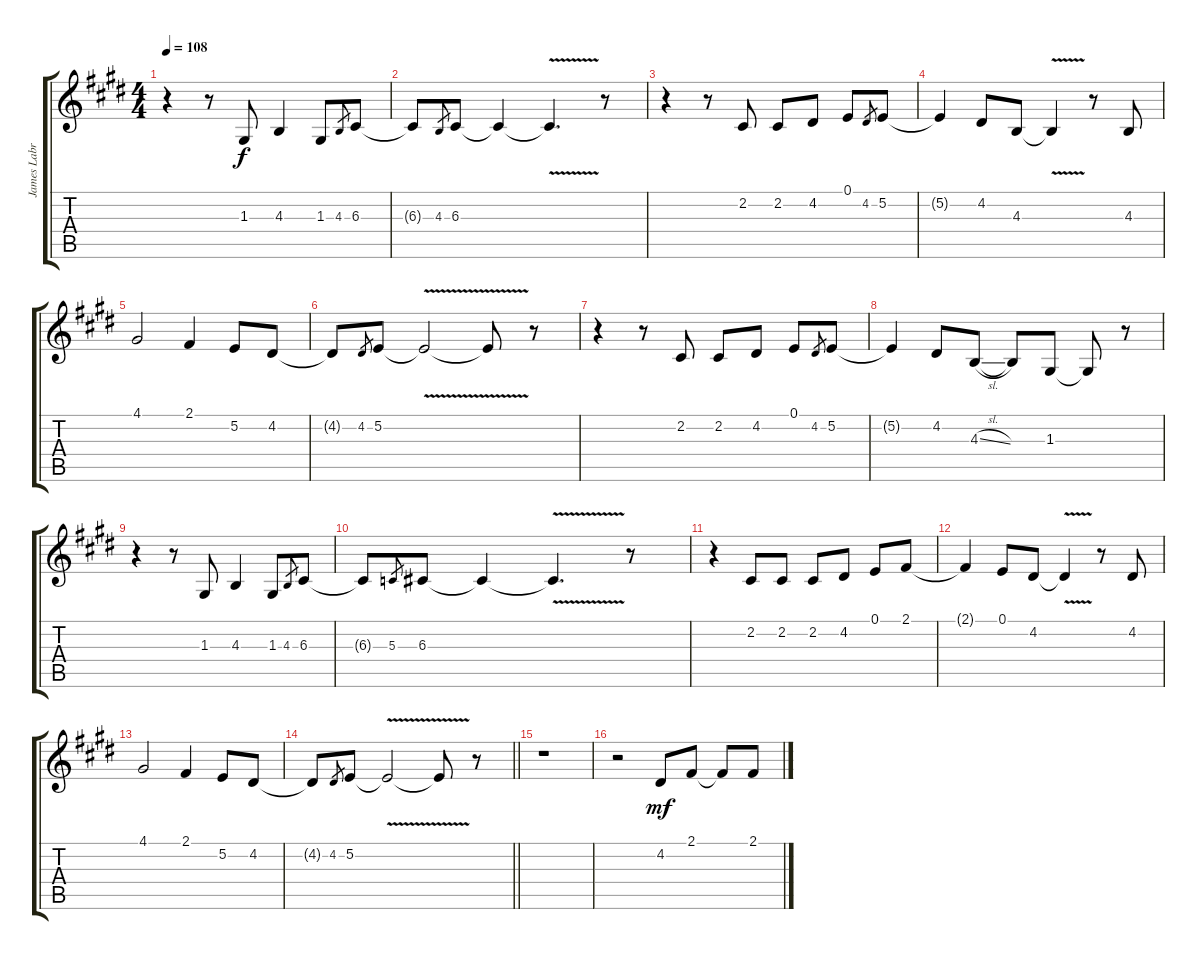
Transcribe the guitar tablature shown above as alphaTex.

\track ("James Labrie" "James Labr") {instrument flute}
\staff {score tabs}
\tuning (E4 B3 G3 D3 A2 E2) {hide}
\ts (4 4)
\tempo 108
\clef g2
\ks c#minor
r.4{dy f} r.8 1.3.8 4.3.4 1.3.8 4.3.8{gr} 6.3.8 |
6.3{t}.8 4.3.8{gr} 6.3.8 6.3{t}.4 6.3{v t}.4{d} r.8 |
r.4 r.8 2.2.8 2.2.8 4.2.8 0.1.8 4.2.8{gr} 5.2.8 |
5.2{t}.4 4.2.8 4.3.8 4.3{v t}.4 r.8 4.3.8 |
4.1.2 2.1.4 5.2.8 4.2.8 |
4.2{t}.8 4.2.8{gr} 5.2.8 5.2{v t}.2 5.2{t}.8 r.8 |
r.4 r.8 2.2.8 2.2.8 4.2.8 0.1.8 4.2.8{gr} 5.2.8 |
5.2{t}.4 4.2.8 4.3{sl}.8 4.3{t}.8 1.3.8 1.3{t}.8 r.8 |
r.4 r.8 1.3.8 4.3.4 1.3.8 4.3.8{gr} 6.3.8 |
6.3{t}.8 5.3.8{gr} 6.3.8 6.3{t}.4 6.3{v t}.4{d} r.8 |
r.4 2.2.8 2.2.8 2.2.8 4.2.8 0.1.8 2.1.8 |
2.1{t}.4 0.1.8 4.2.8 4.2{v t}.4 r.8 4.2.8 |
4.1.2 2.1.4 5.2.8 4.2.8 |
\barLineRight lightlight
4.2{t}.8 4.2.8{gr} 5.2.8 5.2{v t}.2 5.2{t}.8 r.8 |
r.1 |
r.2 4.2.8{dy mf} 2.1.8 2.1{t}.8 2.1.8
